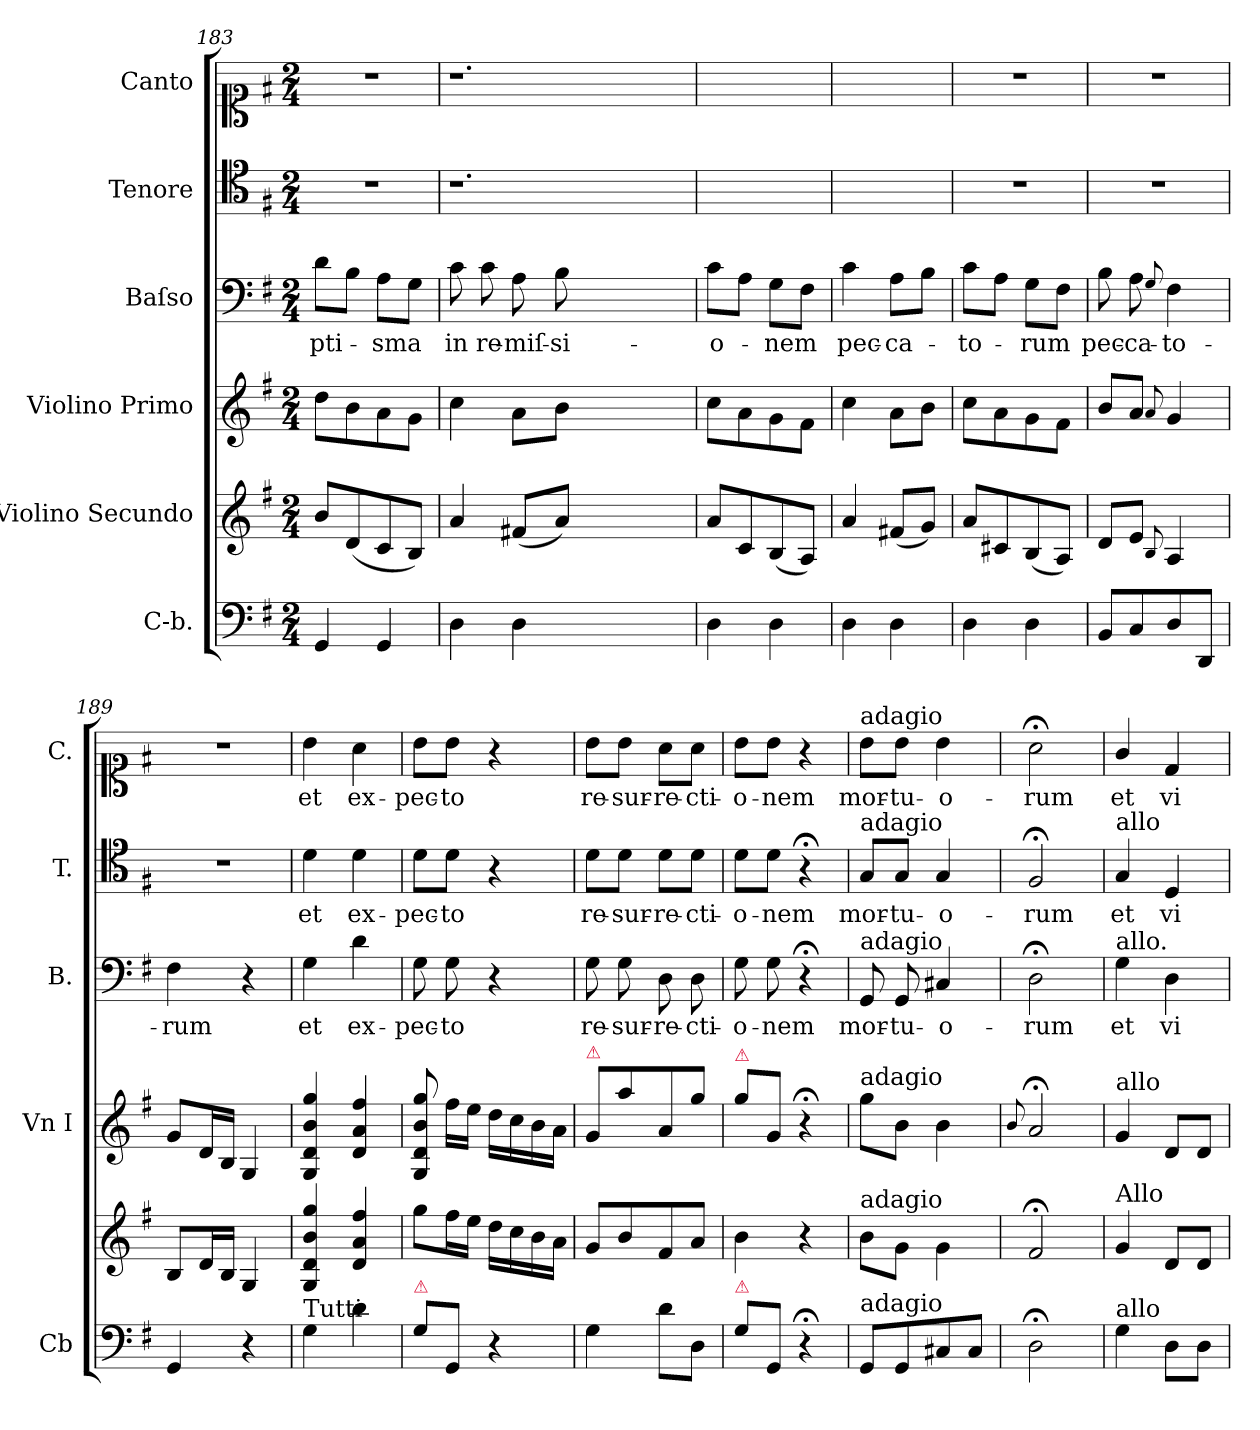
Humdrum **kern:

**kern	**kern	**kern	**kern	**text	**kern	**text	**kern	**text
*part6	*part5	*part4	*part3	*part3	*part2	*part2	*part1	*part1
*staff6	*staff5	*staff4	*staff3	*staff3	*staff2	*staff2	*staff1	*staff1
*I"C-b.	*I"Violino Secundo	*I"Violino Primo	*I"Baſso	*	*I"Tenore	*	*I"Canto	*
*I'Cb	*	*I'Vn I	*I'B.	*	*I'T.	*	*I'C.	*
*clefF4	*clefG2	*clefG2	*clefF4	*	*clefC4	*	*clefC1	*
*k[f#]	*k[f#]	*k[f#]	*k[f#]	*	*k[f#]	*	*k[f#]	*
*M2/4	*M2/4	*M2/4	*M2/4	*	*M2/4	*	*M2/4	*
=183	=183	=183	=183	=183	=183	=183	=183	=183
4GG/	8b/L	8dd\L	8d\L	-pti-	2r	.	2r	.
.	(8d/	8b\	8B\J	.	.	.	.	.
4GG/	8c/	8a\	8A\L	-sma	.	.	.	.
.	8B/J)	8g\J	8G\J	.	.	.	.	.
=184	=184	=184	=184	=184	=184	=184	=184	=184
4D\	4a/	4cc\	8c\	in	1.r	.	1.r	.
.	.	.	8c\	re-	.	.	.	.
4D\	(8f#X/L	8a\L	8A\	-miſ-	.	.	.	.
.	8a/J)	8b\J	8B\	-si-	.	.	.	.
1ryy	1ryy	1ryy	1ryy	.	.	.	.	.
=185	=185	=185	=185	=185	=185	=185	=185	=185
4D\	8a/L	8cc\L	8c\L	-o-	2ryy	.	2ryy	.
.	8c/	8a\	8A\J	.	.	.	.	.
4D\	(8B/	8g\	8G\L	-nem	.	.	.	.
.	8A/J)	8f#\J	8F#\J	.	.	.	.	.
=186	=186	=186	=186	=186	=186	=186	=186	=186
4D\	4a/	4cc\	4c\	pec-	2ryy	.	2ryy	.
4D\	(8f#X/L	8a\L	8A\L	-ca-	.	.	.	.
.	8g/J)	8b\J	8B\J	.	.	.	.	.
=187	=187	=187	=187	=187	=187	=187	=187	=187
4D\	8a/L	8cc\L	8c\L	-to-	2r	.	2r	.
.	8c#X/	8a\	8A\J	.	.	.	.	.
4D\	(8B/	8g\	8G\L	-rum	.	.	.	.
.	8A/J)	8f#\J	8F#\J	.	.	.	.	.
=188	=188	=188	=188	=188	=188	=188	=188	=188
8BB/L	8d/L	8b/L	8B\	pec-	2r	.	2r	.
8C/	8e/J	8a/J	8A\	-ca-	.	.	.	.
.	8qqB/	8qqa/	8qqG/	.	.	.	.	.
8D/	4A/	4g/	4F#\	-to-	.	.	.	.
8DD/J	.	.	.	.	.	.	.	.
=189	=189	=189	=189	=189	=189	=189	=189	=189
4GG/	8B/L	8g/L	4F#\	-rum	2r	.	2r	.
.	16d/L	16d/L	.	.	.	.	.	.
.	16B/JJ	16B/JJ	.	.	.	.	.	.
4r	4G/	4G/	4r	.	.	.	.	.
=190	=190	=190	=190	=190	=190	=190	=190	=190
!LO:TX:a:t=Tutti	!	!	!	!	!	!	!	!
4G\	4G/ 4d/ 4b/ 4gg/	4G/ 4d/ 4b/ 4gg/	4G\	et	4d\	et	4b\	et
4d\	4d/ 4a/ 4ff#/	4d/ 4a/ 4ff#/	4d\	ex-	4d\	ex-	4a\	ex-
=191	=191	=191	=191	=191	=191	=191	=191	=191
!LO:TX:a:color=crimson:t=⚠	!	!	!	!	!	!	!	!
8G\L	8gg\L	8G/ 8d/ 8b/ 8gg/	8G\	-pec-	8d\L	-pec-	8b\L	pec-
8GG/J	16ff#\L	16ff#\LL	8G\	-to	8d\J	-to	8b\J	-to
.	16ee\JJ	16ee\JJ	.	.	.	.	.	.
4r	16dd\LL	16dd\LL	4r	.	4r	.	4r	.
.	16cc\	16cc\	.	.	.	.	.	.
.	16b\	16b\	.	.	.	.	.	.
.	16a\JJ	16a\JJ	.	.	.	.	.	.
=192	=192	=192	=192	=192	=192	=192	=192	=192
!	!	!LO:TX:a:color=crimson:t=⚠	!	!	!	!	!	!
4G\	8g/L	8g/L	8G\	re-	8d\L	re-	8b\L	re-
.	8b/	8aa\	8G\	-sur-	8d\J	-sur-	8b\J	-sur-
8d\L	8f#/	8a/	8D\	-re-	8d\L	-re-	8a\L	-re-
8D\J	8a/J	8gg\J	8D\	-cti-	8d\J	-cti-	8a\J	-cti-
=193	=193	=193	=193	=193	=193	=193	=193	=193
!	!	!LO:TX:a:color=crimson:t=⚠	!	!	!	!	!	!
!LO:TX:a:color=crimson:t=⚠	!	!	!	!	!	!	!	!
8G\L	4b\	8gg\L	8G\	-o-	8d\L	-o-	8b\L	-o-
8GG/J	.	8g/J	8G\	-nem	8d\J	-nem	8b\J	-nem
4r;<	4r	4r;<;	4r;<	.	4r;<	.	4r	.
=194	=194	=194	=194	=194	=194	=194	=194	=194
!	!	!	!	!	!	!	!LO:TX:a:t=adagio	!
!	!	!	!	!	!LO:TX:a:t=adagio	!	!	!
!	!	!	!LO:TX:a:t=adagio	!	!	!	!	!
!	!	!LO:TX:a:t=adagio	!	!	!	!	!	!
!	!LO:TX:a:t=adagio	!	!	!	!	!	!	!
!LO:TX:a:t=adagio	!	!	!	!	!	!	!	!
8GG/L	8b\L	8gg\L	8GG/	mor-	8G/L	mor-	8b\L	mor-
8GG/	8g\J	8b\J	8GG/	-tu-	8G/J	-tu-	8b\J	-tu-
8C#X/	4g\	4b\	4C#X/	-o-	4G/	-o-	4b\	-o-
8C#/J	.	.	.	.	.	.	.	.
=195	=195	=195	=195	=195	=195	=195	=195	=195
.	.	8qqb/	.	.	.	.	.	.
2D;<\	2f#;</	2a;</	2D;<\	-rum	2F#;</	-rum	2a;<\	-rum
=196	=196	=196	=196	=196	=196	=196	=196	=196
!	!	!	!	!	!LO:TX:a:t=allo	!	!	!
!	!	!	!LO:TX:a:t=allo.	!	!	!	!	!
!	!	!LO:TX:a:t=allo	!	!	!	!	!	!
!	!LO:TX:a:t=Allo	!	!	!	!	!	!	!
!LO:TX:a:t=allo	!	!	!	!	!	!	!	!
4G\	4g/	4g/	4G\	et	4G/	et	4g/	et
8D\L	8d/L	8d/L	4D\	vi-	4D/	vi-	4d/	vi-
8D\J	8d/J	8d/J	.	.	.	.	.	.
=	=	=	=	=	=	=	=	=
*-	*-	*-	*-	*-	*-	*-	*-	*-
